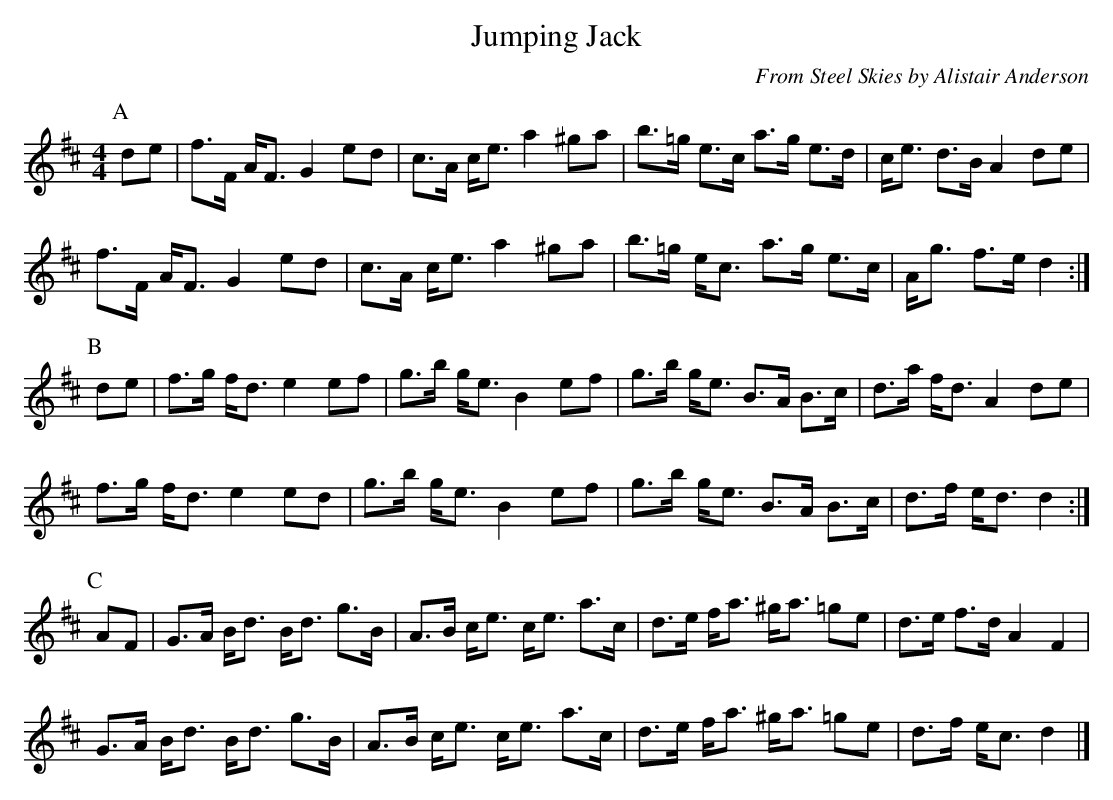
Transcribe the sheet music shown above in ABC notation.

X:1
T:Jumping Jack
C:From Steel Skies by Alistair Anderson
M:4/4
L:1/8
K:D
P:A
de | f>F A<F G2 ed | c>A c<e a2^ga | b>=g e>c a>g e>d | c<e d>B A2 de |
f>F A<F G2 ed | c>A c<e a2^ga | b>=g e<c a>g e>c | A<g f>e d2 :|
P:B
de | f>g f<d e2 ef | g>b g<e B2 ef | g>b g<e B>A B>c | d>a f<d A2 de |
f>g f<d e2 ed | g>b g<e B2 ef |  g>b g<e B>A B>c | d>f e<d d2 :|
P:C
AF | G>A B<d B<d g>B | A>B c<e c<e a>c | d>e f<a ^g<a =ge | d>e f>d A2 F2 |
G>A B<d B<d g>B | A>B c<e c<e a>c | d>e f<a ^g<a =ge | d>f e<c d2 |]
